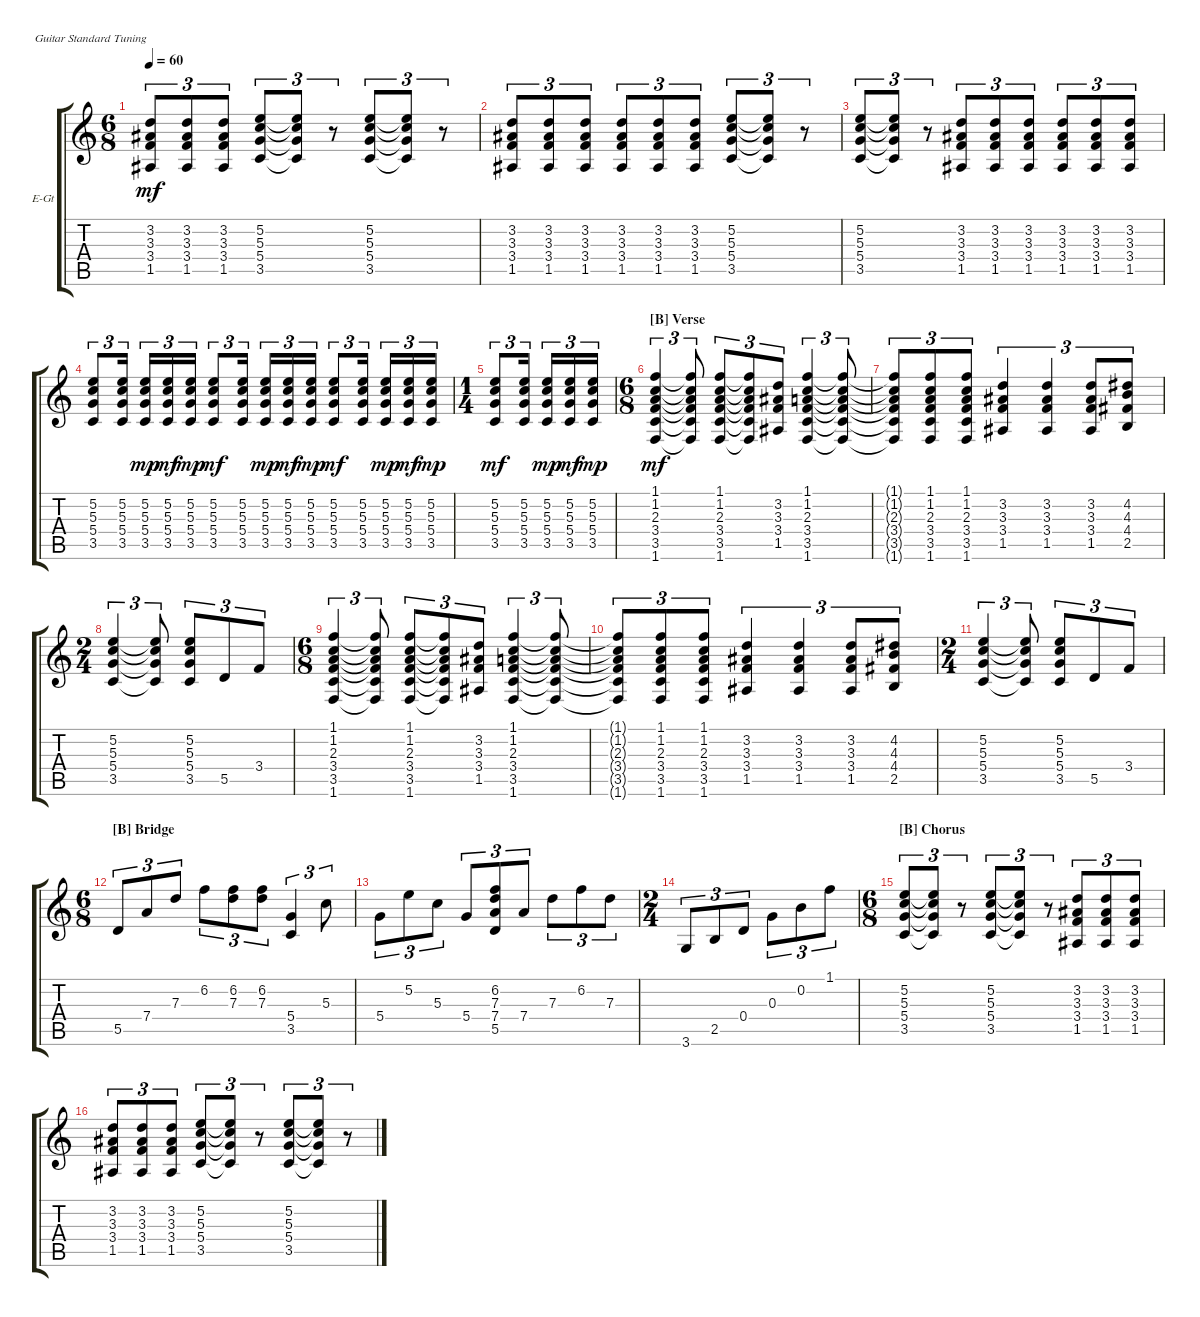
\defaultSystemsLayout 4
\bracketExtendMode groupsimilarinstruments
\firstSystemTrackNameOrientation horizontal
\otherSystemsTrackNameOrientation horizontal
\track ("Rythm Guitar" "E-Gt") {instrument electricguitarclean}
\staff {score tabs}
\tuning (E4 B3 G3 D3 A2 E2)
\ts (6 8)
\tempo 60
\clef g2
\ks c
(1.5 3.4 3.3 3.2).8{tu (3 2) dy mf} (1.5 3.4 3.3 3.2).8{tu (3 2)} (1.5 3.4 3.3 3.2).8{tu (3 2)} (3.5 5.4 5.3 5.2).8{tu (3 2)} (3.5{t} 5.4{t} 5.3{t} 5.2{t}).8{tu (3 2)} r.8{tu (3 2)} (3.5 5.4 5.3 5.2).8{tu (3 2)} (3.5{t} 5.4{t} 5.3{t} 5.2{t}).8{tu (3 2)} r.8{tu (3 2)} |
(1.5 3.4 3.3 3.2).8{tu (3 2)} (1.5 3.4 3.3 3.2).8{tu (3 2)} (1.5 3.4 3.3 3.2).8{tu (3 2)} (1.5 3.4 3.3 3.2).8{tu (3 2)} (1.5 3.4 3.3 3.2).8{tu (3 2)} (1.5 3.4 3.3 3.2).8{tu (3 2)} (3.5 5.4 5.3 5.2).8{tu (3 2)} (3.5{t} 5.4{t} 5.3{t} 5.2{t}).8{tu (3 2)} r.8{tu (3 2)} |
(3.5 5.4 5.3 5.2).8{tu (3 2)} (3.5{t} 5.4{t} 5.3{t} 5.2{t}).8{tu (3 2)} r.8{tu (3 2)} (1.5 3.4 3.3 3.2).8{tu (3 2)} (1.5 3.4 3.3 3.2).8{tu (3 2)} (1.5 3.4 3.3 3.2).8{tu (3 2)} (1.5 3.4 3.3 3.2).8{tu (3 2)} (1.5 3.4 3.3 3.2).8{tu (3 2)} (1.5 3.4 3.3 3.2).8{tu (3 2)} |
(3.5 5.4 5.3 5.2).8{tu (3 2)} (3.5 5.4 5.3 5.2).16{tu (3 2)} (3.5 5.4 5.3 5.2).16{tu (3 2) dy mp} (3.5 5.4 5.3 5.2).16{tu (3 2) dy mf} (3.5 5.4 5.3 5.2).16{tu (3 2) dy mp} (3.5 5.4 5.3 5.2).8{tu (3 2) dy mf} (3.5 5.4 5.3 5.2).16{tu (3 2)} (3.5 5.4 5.3 5.2).16{tu (3 2) dy mp} (3.5 5.4 5.3 5.2).16{tu (3 2) dy mf} (3.5 5.4 5.3 5.2).16{tu (3 2) dy mp} (3.5 5.4 5.3 5.2).8{tu (3 2) dy mf} (3.5 5.4 5.3 5.2).16{tu (3 2)} (3.5 5.4 5.3 5.2).16{tu (3 2) dy mp} (3.5 5.4 5.3 5.2).16{tu (3 2) dy mf} (3.5 5.4 5.3 5.2).16{tu (3 2) dy mp} |
\ts (1 4)
(3.5 5.4 5.3 5.2).8{tu (3 2) dy mf} (3.5 5.4 5.3 5.2).16{tu (3 2)} (3.5 5.4 5.3 5.2).16{tu (3 2) dy mp} (3.5 5.4 5.3 5.2).16{tu (3 2) dy mf} (3.5 5.4 5.3 5.2).16{tu (3 2) dy mp} |
\ts (6 8)
\section ("B" "Verse")
(1.6 3.5 3.4 2.3 1.2 1.1).4{tu (3 2) dy mf} (1.6{t} 3.5{t} 3.4{t} 2.3{t} 1.2{t} 1.1{t}).8{tu (3 2)} (1.6 3.5 3.4 2.3 1.2 1.1).8{tu (3 2)} (1.6{t} 3.5{t} 3.4{t} 2.3{t} 1.2{t} 1.1{t}).8{tu (3 2)} (1.5 3.4 3.3 3.2).8{tu (3 2)} (1.6 3.5 3.4 2.3 1.2 1.1).4{tu (3 2)} (1.6{t} 3.5{t} 3.4{t} 2.3{t} 1.2{t} 1.1{t}).8{tu (3 2)} |
(1.6{t} 3.5{t} 3.4{t} 2.3{t} 1.2{t} 1.1{t}).8{tu (3 2)} (1.6 3.5 3.4 2.3 1.2 1.1).8{tu (3 2)} (1.6 3.5 3.4 2.3 1.2 1.1).8{tu (3 2)} (1.5 3.4 3.3 3.2).4{tu (3 2)} (1.5 3.4 3.3 3.2).4{tu (3 2)} (1.5 3.4 3.3 3.2).8{tu (3 2)} (2.5 4.4 4.3 4.2).8{tu (3 2)} |
\ts (2 4)
(3.5 5.4 5.3 5.2).4{tu (3 2)} (3.5{t} 5.4{t} 5.3{t} 5.2{t}).8{tu (3 2)} (3.5 5.4 5.3 5.2).8{tu (3 2)} 5.5.8{tu (3 2)} 3.4.8{tu (3 2)} |
\ts (6 8)
(1.6 3.5 3.4 2.3 1.2 1.1).4{tu (3 2)} (1.6{t} 3.5{t} 3.4{t} 2.3{t} 1.2{t} 1.1{t}).8{tu (3 2)} (1.6 3.5 3.4 2.3 1.2 1.1).8{tu (3 2)} (1.6{t} 3.5{t} 3.4{t} 2.3{t} 1.2{t} 1.1{t}).8{tu (3 2)} (1.5 3.4 3.3 3.2).8{tu (3 2)} (1.6 3.5 3.4 2.3 1.2 1.1).4{tu (3 2)} (1.6{t} 3.5{t} 3.4{t} 2.3{t} 1.2{t} 1.1{t}).8{tu (3 2)} |
(1.6{t} 3.5{t} 3.4{t} 2.3{t} 1.2{t} 1.1{t}).8{tu (3 2)} (1.6 3.5 3.4 2.3 1.2 1.1).8{tu (3 2)} (1.6 3.5 3.4 2.3 1.2 1.1).8{tu (3 2)} (1.5 3.4 3.3 3.2).4{tu (3 2)} (1.5 3.4 3.3 3.2).4{tu (3 2)} (1.5 3.4 3.3 3.2).8{tu (3 2)} (2.5 4.4 4.3 4.2).8{tu (3 2)} |
\ts (2 4)
(3.5 5.4 5.3 5.2).4{tu (3 2)} (3.5{t} 5.4{t} 5.3{t} 5.2{t}).8{tu (3 2)} (3.5 5.4 5.3 5.2).8{tu (3 2)} 5.5.8{tu (3 2)} 3.4.8{tu (3 2)} |
\ts (6 8)
\section ("B" "Bridge")
5.5.8{tu (3 2)} 7.4.8{tu (3 2)} 7.3.8{tu (3 2)} 6.2.8{tu (3 2)} (6.2 7.3).8{tu (3 2)} (6.2 7.3).8{tu (3 2)} (3.5 5.4).4{tu (3 2)} 5.3.8{tu (3 2)} |
5.4.8{tu (3 2)} 5.2.8{tu (3 2)} 5.3.8{tu (3 2)} 5.4.8{tu (3 2)} (5.5 7.4 7.3 6.2).8{tu (3 2)} 7.4.8{tu (3 2)} 7.3.8{tu (3 2)} 6.2.8{tu (3 2)} 7.3.8{tu (3 2)} |
\ts (2 4)
3.6.8{tu (3 2)} 2.5.8{tu (3 2)} 0.4.8{tu (3 2)} 0.3.8{tu (3 2)} 0.2.8{tu (3 2)} 1.1.8{tu (3 2)} |
\ts (6 8)
\section ("B" "Chorus")
(3.5 5.4 5.3 5.2).8{tu (3 2)} (3.5{t} 5.4{t} 5.3{t} 5.2{t}).8{tu (3 2)} r.8{tu (3 2)} (3.5 5.4 5.3 5.2).8{tu (3 2)} (3.5{t} 5.4{t} 5.3{t} 5.2{t}).8{tu (3 2)} r.8{tu (3 2)} (1.5 3.4 3.3 3.2).8{tu (3 2)} (1.5 3.4 3.3 3.2).8{tu (3 2)} (1.5 3.4 3.3 3.2).8{tu (3 2)} |
(1.5 3.4 3.3 3.2).8{tu (3 2)} (1.5 3.4 3.3 3.2).8{tu (3 2)} (1.5 3.4 3.3 3.2).8{tu (3 2)} (3.5 5.4 5.3 5.2).8{tu (3 2)} (3.5{t} 5.4{t} 5.3{t} 5.2{t}).8{tu (3 2)} r.8{tu (3 2)} (3.5 5.4 5.3 5.2).8{tu (3 2)} (3.5{t} 5.4{t} 5.3{t} 5.2{t}).8{tu (3 2)} r.8{tu (3 2)}
